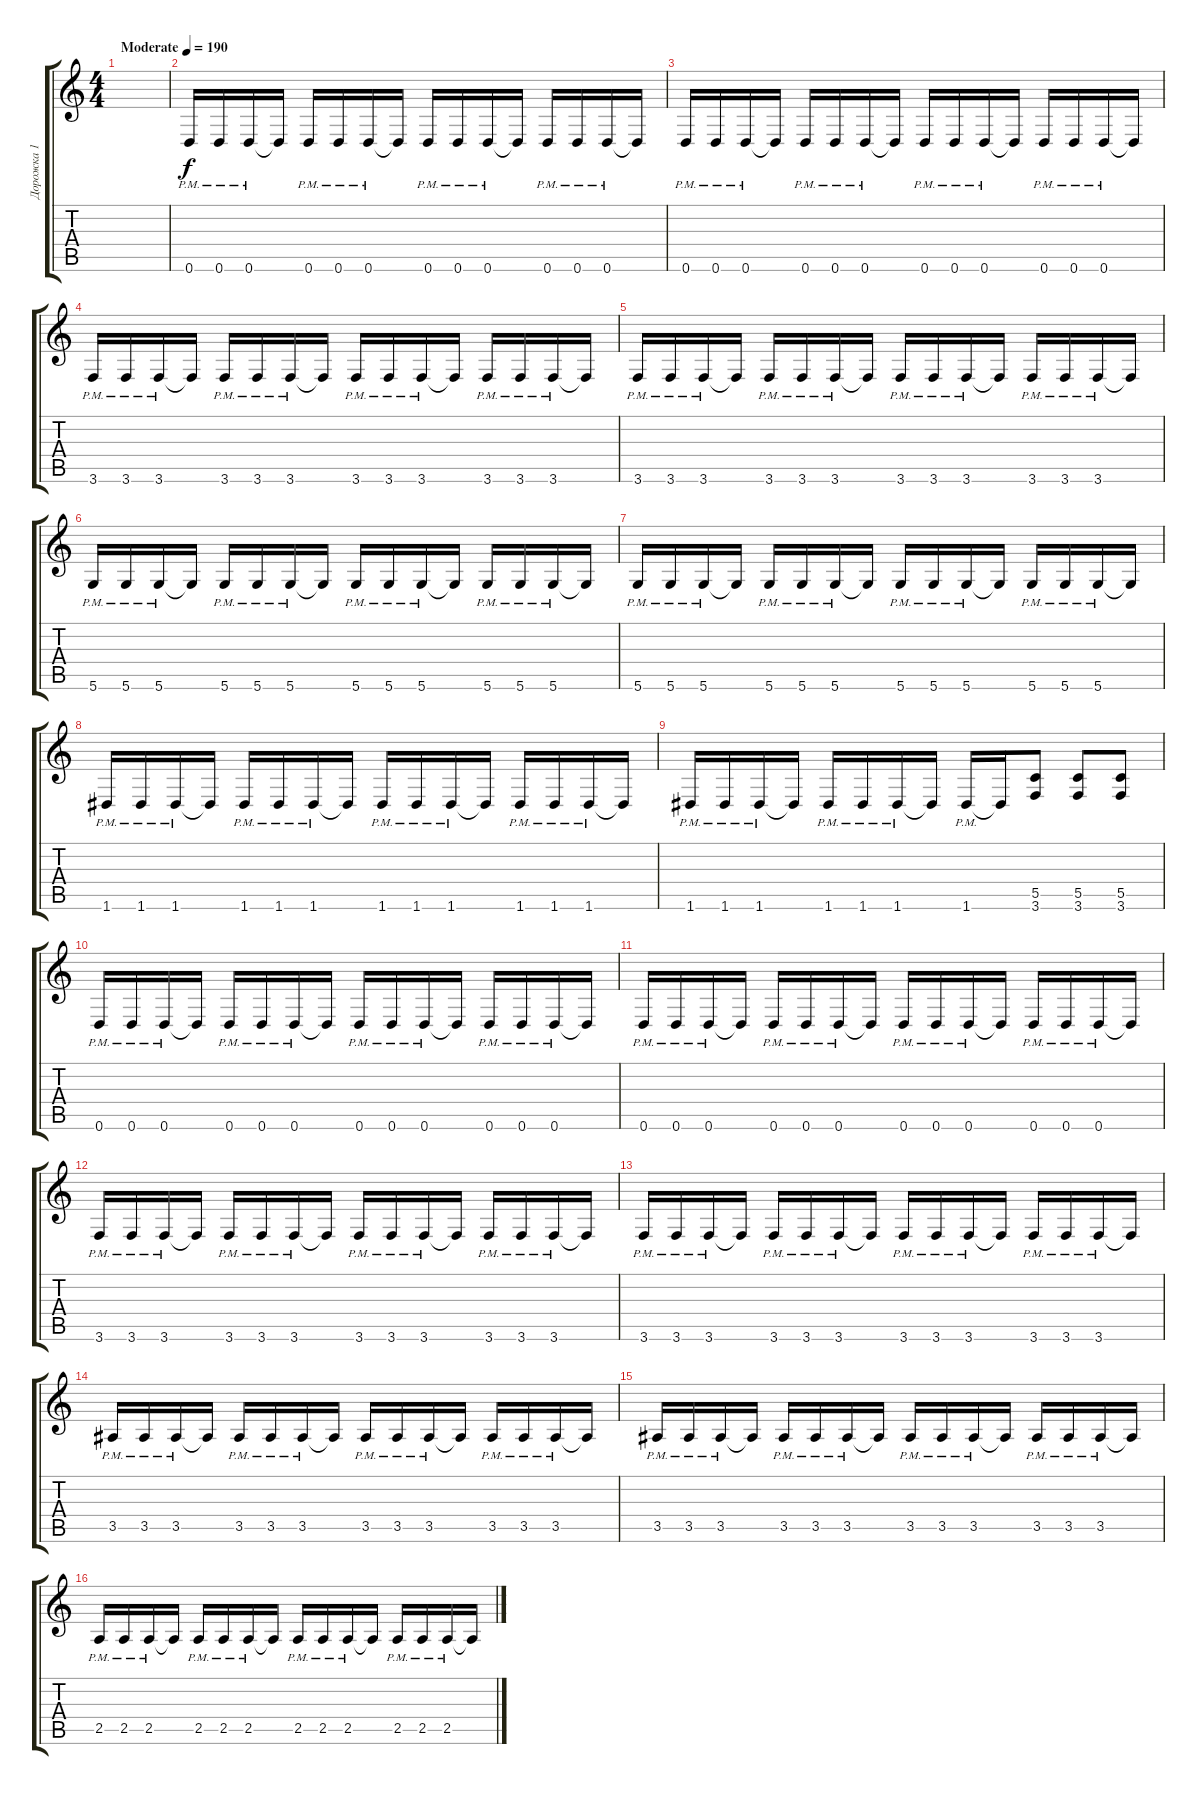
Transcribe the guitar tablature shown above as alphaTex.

\track ("Дорожка 1" "Дорожка 1") {instrument distortionguitar}
\staff {score tabs}
\tuning (D4 A3 F3 C3 G2 D2) {hide}
\ts (4 4)
\tempo (190 "Moderate")
\clef g2
\ks c
|
0.6{pm}.16 0.6{pm}.16 0.6{pm}.16 0.6{t}.16 0.6{pm}.16 0.6{pm}.16 0.6{pm}.16 0.6{t}.16 0.6{pm}.16 0.6{pm}.16 0.6{pm}.16 0.6{t}.16 0.6{pm}.16 0.6{pm}.16 0.6{pm}.16 0.6{t}.16 |
0.6{pm}.16 0.6{pm}.16 0.6{pm}.16 0.6{t}.16 0.6{pm}.16 0.6{pm}.16 0.6{pm}.16 0.6{t}.16 0.6{pm}.16 0.6{pm}.16 0.6{pm}.16 0.6{t}.16 0.6{pm}.16 0.6{pm}.16 0.6{pm}.16 0.6{t}.16 |
3.6{pm}.16 3.6{pm}.16 3.6{pm}.16 3.6{t}.16 3.6{pm}.16 3.6{pm}.16 3.6{pm}.16 3.6{t}.16 3.6{pm}.16 3.6{pm}.16 3.6{pm}.16 3.6{t}.16 3.6{pm}.16 3.6{pm}.16 3.6{pm}.16 3.6{t}.16 |
3.6{pm}.16 3.6{pm}.16 3.6{pm}.16 3.6{t}.16 3.6{pm}.16 3.6{pm}.16 3.6{pm}.16 3.6{t}.16 3.6{pm}.16 3.6{pm}.16 3.6{pm}.16 3.6{t}.16 3.6{pm}.16 3.6{pm}.16 3.6{pm}.16 3.6{t}.16 |
5.6{pm}.16 5.6{pm}.16 5.6{pm}.16 5.6{t}.16 5.6{pm}.16 5.6{pm}.16 5.6{pm}.16 5.6{t}.16 5.6{pm}.16 5.6{pm}.16 5.6{pm}.16 5.6{t}.16 5.6{pm}.16 5.6{pm}.16 5.6{pm}.16 5.6{t}.16 |
5.6{pm}.16 5.6{pm}.16 5.6{pm}.16 5.6{t}.16 5.6{pm}.16 5.6{pm}.16 5.6{pm}.16 5.6{t}.16 5.6{pm}.16 5.6{pm}.16 5.6{pm}.16 5.6{t}.16 5.6{pm}.16 5.6{pm}.16 5.6{pm}.16 5.6{t}.16 |
1.6{pm}.16 1.6{pm}.16 1.6{pm}.16 1.6{t}.16 1.6{pm}.16 1.6{pm}.16 1.6{pm}.16 1.6{t}.16 1.6{pm}.16 1.6{pm}.16 1.6{pm}.16 1.6{t}.16 1.6{pm}.16 1.6{pm}.16 1.6{pm}.16 1.6{t}.16 |
1.6{pm}.16 1.6{pm}.16 1.6{pm}.16 1.6{t}.16 1.6{pm}.16 1.6{pm}.16 1.6{pm}.16 1.6{t}.16 1.6{pm}.16 1.6{t}.16 (5.5 3.6).8 (5.5 3.6).8 (5.5 3.6).8 |
0.6{pm}.16 0.6{pm}.16 0.6{pm}.16 0.6{t}.16 0.6{pm}.16 0.6{pm}.16 0.6{pm}.16 0.6{t}.16 0.6{pm}.16 0.6{pm}.16 0.6{pm}.16 0.6{t}.16 0.6{pm}.16 0.6{pm}.16 0.6{pm}.16 0.6{t}.16 |
0.6{pm}.16 0.6{pm}.16 0.6{pm}.16 0.6{t}.16 0.6{pm}.16 0.6{pm}.16 0.6{pm}.16 0.6{t}.16 0.6{pm}.16 0.6{pm}.16 0.6{pm}.16 0.6{t}.16 0.6{pm}.16 0.6{pm}.16 0.6{pm}.16 0.6{t}.16 |
3.6{pm}.16 3.6{pm}.16 3.6{pm}.16 3.6{t}.16 3.6{pm}.16 3.6{pm}.16 3.6{pm}.16 3.6{t}.16 3.6{pm}.16 3.6{pm}.16 3.6{pm}.16 3.6{t}.16 3.6{pm}.16 3.6{pm}.16 3.6{pm}.16 3.6{t}.16 |
3.6{pm}.16 3.6{pm}.16 3.6{pm}.16 3.6{t}.16 3.6{pm}.16 3.6{pm}.16 3.6{pm}.16 3.6{t}.16 3.6{pm}.16 3.6{pm}.16 3.6{pm}.16 3.6{t}.16 3.6{pm}.16 3.6{pm}.16 3.6{pm}.16 3.6{t}.16 |
3.5{pm}.16 3.5{pm}.16 3.5{pm}.16 3.5{t}.16 3.5{pm}.16 3.5{pm}.16 3.5{pm}.16 3.5{t}.16 3.5{pm}.16 3.5{pm}.16 3.5{pm}.16 3.5{t}.16 3.5{pm}.16 3.5{pm}.16 3.5{pm}.16 3.5{t}.16 |
3.5{pm}.16 3.5{pm}.16 3.5{pm}.16 3.5{t}.16 3.5{pm}.16 3.5{pm}.16 3.5{pm}.16 3.5{t}.16 3.5{pm}.16 3.5{pm}.16 3.5{pm}.16 3.5{t}.16 3.5{pm}.16 3.5{pm}.16 3.5{pm}.16 3.5{t}.16 |
2.5{pm}.16 2.5{pm}.16 2.5{pm}.16 2.5{t}.16 2.5{pm}.16 2.5{pm}.16 2.5{pm}.16 2.5{t}.16 2.5{pm}.16 2.5{pm}.16 2.5{pm}.16 2.5{t}.16 2.5{pm}.16 2.5{pm}.16 2.5{pm}.16 2.5{t}.16
